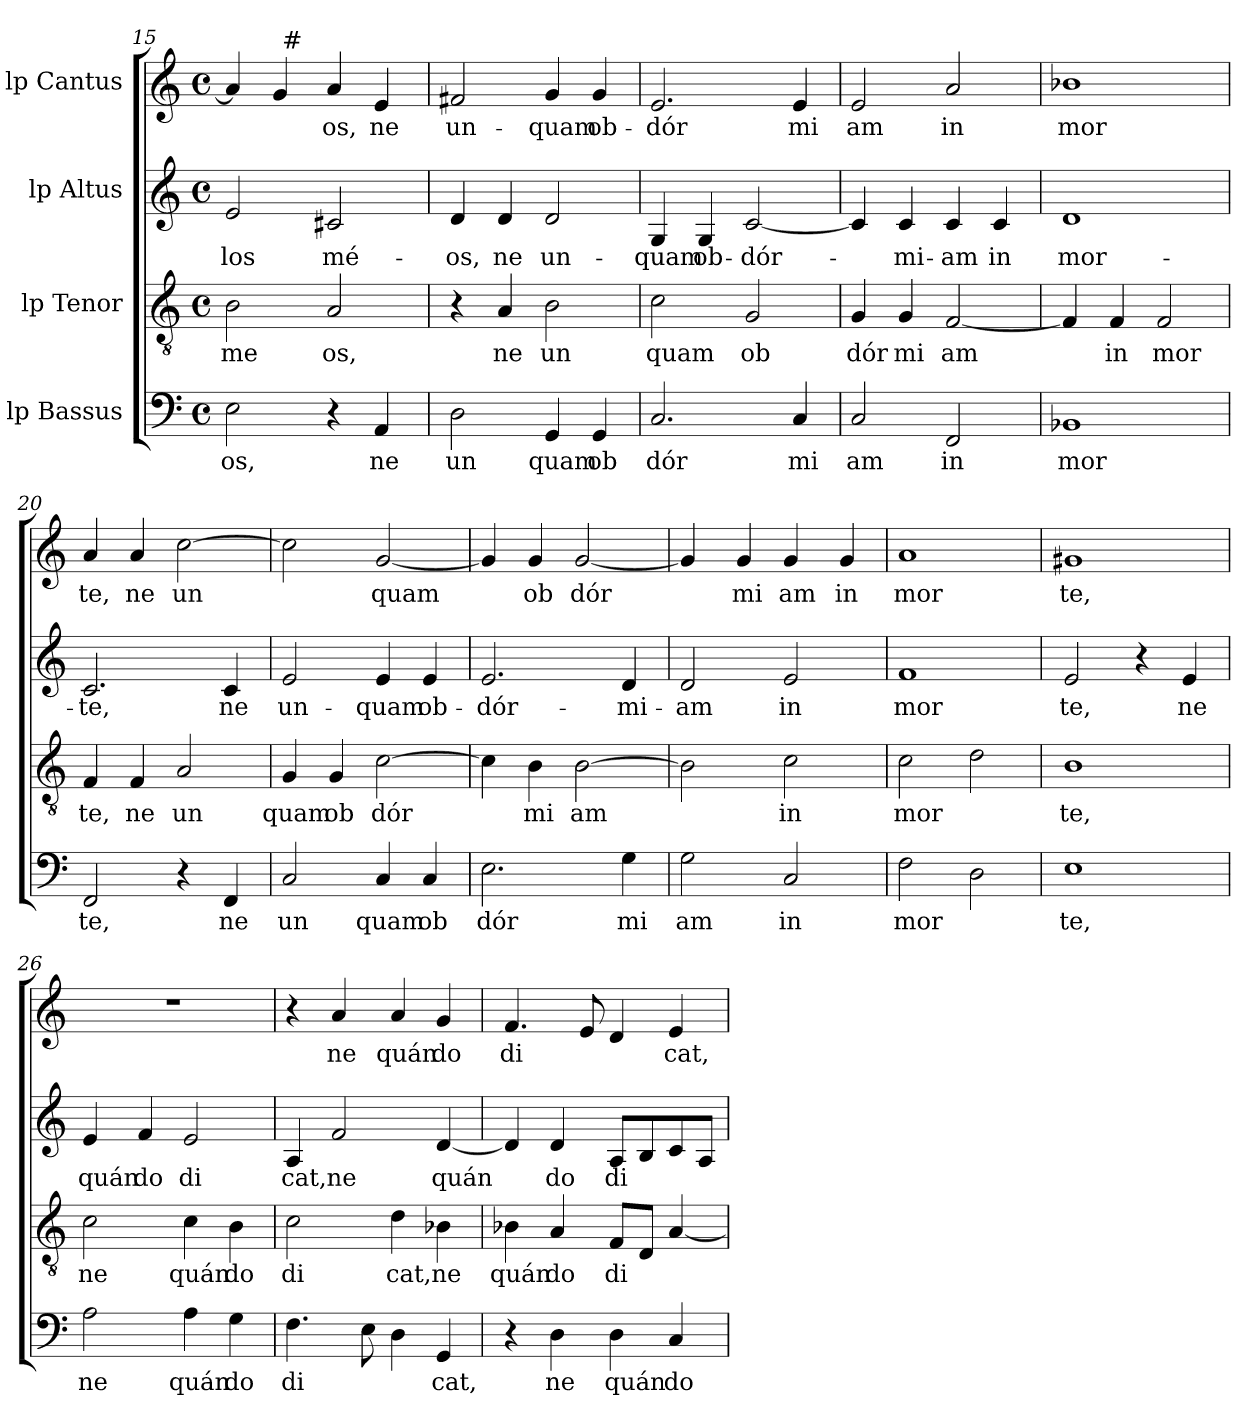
**kern	**text	**kern	**text	**kern	**text	**kern	**text
*part4	*part4	*part3	*part3	*part2	*part2	*part1	*part1
*staff4	*staff4	*staff3	*staff3	*staff2	*staff2	*staff1	*staff1
*I"lp Bassus	*	*I"lp Tenor	*	*I"lp Altus	*	*I"lp Cantus	*
*clefF4	*	*clefGv2	*	*clefG2	*	*clefG2	*
*M4/4	*	*M4/4	*	*M4/4	*	*M4/4	*
*met(c)	*	*met(c)	*	*met(c)	*	*met(c)	*
=15	=15	=15	=15	=15	=15	=15	=15
!	!LO:LY:b:cj	!	!LO:LY:b:cj	!	!LO:LY:b:cj	!	!
*	*	*	*	*	*	*^	*
2E\	os,	2B\	me	2e/	-los	4a/]	4ryy	.
.	.	.	.	.	.	4g/	64ryy	.
!	!	!	!	!	!	!	!LO:TX:a:t=#	!
.	.	.	.	.	.	.	2ryy	.
!	!	!	!LO:LY:b:cj	!	!LO:LY:b:cj	!	!	!LO:LY:b:cj
4r	.	2A/	os,	2c#X/	mé-	4a/	.	-os,
!	!LO:LY:b:cj	!	!	!	!	!	!	!LO:LY:b:cj
4AA/	ne	.	.	.	.	4e/	.	ne
.	.	.	.	.	.	.	8...ryy	.
=16	=16	=16	=16	=16	=16	=16	=16	=16
!	!LO:LY:b:cj	!	!	!	!LO:LY:b:cj	!	!	!LO:LY:b:cj
*	*	*	*	*	*	*v	*v	*
2D\	un	4r	.	4d/	-os,	2f#X/	un-
!	!	!	!LO:LY:b:cj	!	!LO:LY:b:cj	!	!
.	.	4A/	ne	4d/	ne	.	.
!	!LO:LY:b:cj	!	!LO:LY:b:cj	!	!LO:LY:b:cj	!	!LO:LY:b:cj
4GG/	quam	2B\	un	2d/	un-	4g/	-quam
!	!LO:LY:b:cj	!	!	!	!	!	!LO:LY:b:cj
4GG/	ob	.	.	.	.	4g/	ob-
!!LO:LB:g=z
=17	=17	=17	=17	=17	=17	=17	=17
!	!LO:LY:b:cj	!	!LO:LY:b:cj	!	!LO:LY:b:cj	!	!LO:LY:b:cj
2.C/	dór	2c\	quam	4G/	-quam	2.e/	-dór
!	!	!	!	!	!LO:LY:b:cj	!	!
.	.	.	.	4G/	ob-	.	.
!	!	!	!LO:LY:b:cj	!	!LO:LY:b:cj	!	!
.	.	2G/	ob	[<2c/	-dór-	.	.
!	!LO:LY:b:cj	!	!	!	!	!	!LO:LY:b:cj
4C/	mi	.	.	.	.	4e/	mi
=18	=18	=18	=18	=18	=18	=18	=18
!	!LO:LY:b:cj	!	!LO:LY:b:cj	!	!	!	!LO:LY:b:cj
2C/	am	4G/	dór	4c/]	.	2e/	am
!	!	!	!LO:LY:b:cj	!	!LO:LY:b:cj	!	!
.	.	4G/	mi	4c/	-mi-	.	.
!	!LO:LY:b:cj	!	!LO:LY:b:cj	!	!LO:LY:b:cj	!	!LO:LY:b:cj
2FF/	in	[<2F/	am	4c/	-am	2a/	in
!	!	!	!	!	!LO:LY:b:cj	!	!
.	.	.	.	4c/	in	.	.
=19	=19	=19	=19	=19	=19	=19	=19
!	!LO:LY:b:cj	!	!	!	!LO:LY:b:cj	!	!LO:LY:b:cj
1BB-X	mor	4F/]	.	1d	mor-	1b-X	mor
!	!	!	!LO:LY:b:cj	!	!	!	!
.	.	4F/	in	.	.	.	.
!	!	!	!LO:LY:b:cj	!	!	!	!
.	.	2F/	mor	.	.	.	.
=20	=20	=20	=20	=20	=20	=20	=20
!	!LO:LY:b:cj	!	!LO:LY:b:cj	!	!LO:LY:b:cj	!	!LO:LY:b:cj
2FF/	te,	4F/	te,	2.c/	-te,	4a/	te,
!	!	!	!LO:LY:b:cj	!	!	!	!LO:LY:b:cj
.	.	4F/	ne	.	.	4a/	ne
!	!	!	!LO:LY:b:cj	!	!	!	!LO:LY:b:cj
4r	.	2A/	un	.	.	[>2cc\	un
!	!LO:LY:b:cj	!	!	!	!LO:LY:b:cj	!	!
4FF/	ne	.	.	4c/	ne	.	.
=21	=21	=21	=21	=21	=21	=21	=21
!	!LO:LY:b:cj	!	!LO:LY:b:cj	!	!LO:LY:b:cj	!	!
2C/	un	4G/	quam	2e/	un-	2cc\]	.
!	!	!	!LO:LY:b:cj	!	!	!	!
.	.	4G/	ob	.	.	.	.
!	!LO:LY:b:cj	!	!LO:LY:b:cj	!	!LO:LY:b:cj	!	!LO:LY:b:cj
4C/	quam	[>2c\	dór	4e/	-quam	[<2g/	quam
!	!LO:LY:b:cj	!	!	!	!LO:LY:b:cj	!	!
4C/	ob	.	.	4e/	ob-	.	.
=22	=22	=22	=22	=22	=22	=22	=22
!	!LO:LY:b:cj	!	!	!	!LO:LY:b:cj	!	!
2.E\	dór	4c\]	.	2.e/	-dór-	4g/]	.
!	!	!	!LO:LY:b:cj	!	!	!	!LO:LY:b:cj
.	.	4B\	mi	.	.	4g/	ob
!	!	!	!LO:LY:b:cj	!	!	!	!LO:LY:b:cj
.	.	[<2B\	am	.	.	[>2g/	dór
!	!LO:LY:b:cj	!	!	!	!LO:LY:b:cj	!	!
4G\	mi	.	.	4d/	-mi-	.	.
!!LO:PB:g=z
=23	=23	=23	=23	=23	=23	=23	=23
!	!LO:LY:b:cj	!	!	!	!LO:LY:b:cj	!	!
*	*	*	*	*	*	*^	*
2G\	am	2B\]	.	2d/	-am	4g/]	32ryy	.
.	.	.	.	.	.	.	2ryy	.
!	!	!	!	!	!	!	!	!LO:LY:b:cj
.	.	.	.	.	.	4g/	.	mi
!	!LO:LY:b:cj	!	!LO:LY:b:cj	!	!LO:LY:b:cj	!	!	!LO:LY:b:cj
2C/	in	2c\	in	2e/	in	4g/	.	am
.	.	.	.	.	.	.	4...ryy	.
!	!	!	!	!	!	!	!	!LO:LY:b:cj
.	.	.	.	.	.	4g/	.	in
=24	=24	=24	=24	=24	=24	=24	=24	=24
!	!LO:LY:b	!	!LO:LY:b	!	!LO:LY:b:cj	!	!	!LO:LY:b:cj
*	*	*	*	*	*	*v	*v	*
2F\	mor	2c\	mor	1f	mor	1a	mor
2D\	.	2d\	.	.	.	.	.
=25	=25	=25	=25	=25	=25	=25	=25
!	!LO:LY:b:cj	!	!LO:LY:b:cj	!	!LO:LY:b:cj	!	!LO:LY:b:cj
1E	te,	1B	te,	2e/	te,	1g#X	te,
.	.	.	.	4r	.	.	.
!	!	!	!	!	!LO:LY:b:cj	!	!
.	.	.	.	4e/	ne	.	.
=26	=26	=26	=26	=26	=26	=26	=26
!	!LO:LY:b:cj	!	!LO:LY:b:cj	!	!LO:LY:b:cj	!	!
2A\	ne	2c\	ne	4e/	quán	1r	.
!	!	!	!	!	!LO:LY:b:cj	!	!
.	.	.	.	4f/	do	.	.
!	!LO:LY:b:cj	!	!LO:LY:b:cj	!	!LO:LY:b:cj	!	!
4A\	quán	4c\	quán	2e/	di	.	.
!	!LO:LY:b:cj	!	!LO:LY:b:cj	!	!	!	!
4G\	do	4B\	do	.	.	.	.
=27	=27	=27	=27	=27	=27	=27	=27
!	!LO:LY:b:cj	!	!LO:LY:b:cj	!	!LO:LY:b:cj	!	!
4.F\	di	2c\	di	4A/	cat,	4r	.
!	!	!	!	!	!LO:LY:b:cj	!	!LO:LY:b:cj
.	.	.	.	2f/	ne	4a/	ne
8E\	.	.	.	.	.	.	.
!	!	!	!LO:LY:b:cj	!	!	!	!LO:LY:b:cj
4D\	.	4d\	cat,	.	.	4a/	quán
!	!LO:LY:b:cj	!	!LO:LY:b:cj	!	!LO:LY:b:cj	!	!LO:LY:b:cj
4GG/	cat,	4B-X\	ne	[<4d/	quán	4g/	do
=28	=28	=28	=28	=28	=28	=28	=28
!	!	!	!LO:LY:b:cj	!	!	!	!LO:LY:b:cj
4r	.	4B-X\	quán	4d/]	.	4.f/	di
!	!LO:LY:b:cj	!	!LO:LY:b:cj	!	!LO:LY:b:cj	!	!
4D\	ne	4A/	do	4d/	do	.	.
.	.	.	.	.	.	8e/	.
!	!LO:LY:b:cj	!	!LO:LY:b:cj	!	!LO:LY:b:cj	!	!
4D\	quán	8F/L	di	8A/L	di	4d/	.
.	.	8D/J	.	8B/	.	.	.
!	!LO:LY:b:cj	!	!	!	!	!	!LO:LY:b:cj
4C/	do	[>4A/	.	8c/	.	4e/	cat,
.	.	.	.	8A/J	.	.	.
=	=	=	=	=	=	=	=
*-	*-	*-	*-	*-	*-	*-	*-
